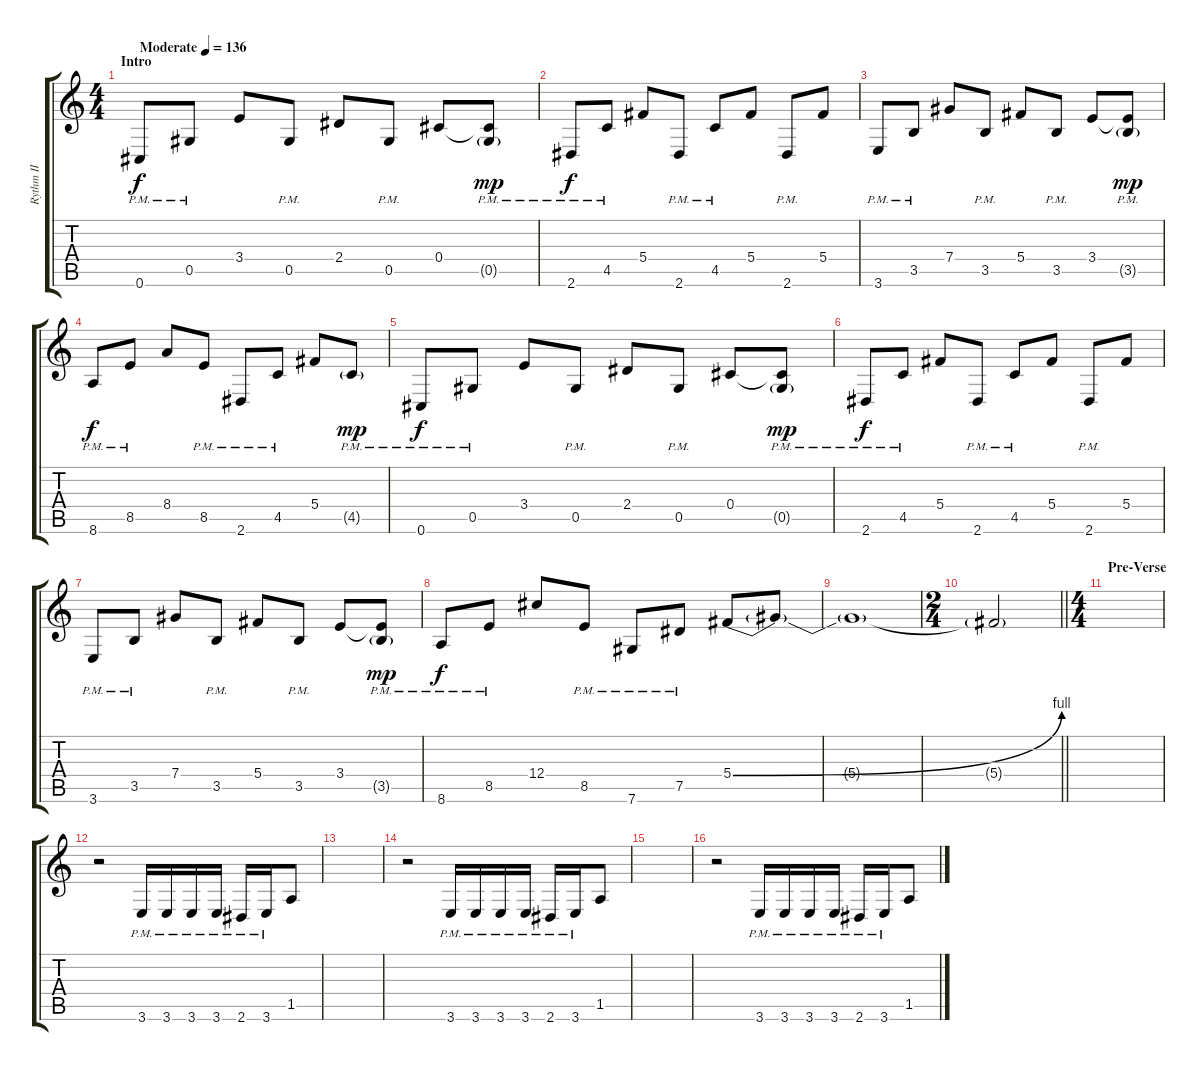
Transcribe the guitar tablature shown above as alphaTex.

\track ("Rythm II" "Rythm II") {instrument overdrivenguitar}
\staff {score tabs}
\tuning (Eb4 Bb3 Gb3 Db3 Ab2 Db2) {hide}
\ts (4 4)
\section ("" "Intro")
\tempo (136 "Moderate")
\clef g2
\ks c
0.6{pm}.8{dy f instrument overdrivenguitar} 0.5{pm}.8 3.4.8 0.5{pm}.8 2.4.8 0.5{pm}.8 0.4.8 (0.4{t} 0.5{g pm}).8{dy mp} |
2.6{pm}.8{dy f} 4.5{pm}.8 5.4.8 2.6{pm}.8 4.5{pm}.8 5.4.8 2.6{pm}.8 5.4.8 |
3.6{pm}.8 3.5{pm}.8 7.4.8 3.5{pm}.8 5.4.8 3.5{pm}.8 3.4.8 (3.4{t} 3.5{g pm}).8{dy mp} |
8.6{pm}.8{dy f} 8.5{pm}.8 8.4.8 8.5{pm}.8 2.6{pm}.8 4.5{pm}.8 5.4.8 4.5{g pm}.8{dy mp} |
0.6{pm}.8{dy f} 0.5{pm}.8 3.4.8 0.5{pm}.8 2.4.8 0.5{pm}.8 0.4.8 (0.4{t} 0.5{g pm}).8{dy mp} |
2.6{pm}.8{dy f} 4.5{pm}.8 5.4.8 2.6{pm}.8 4.5{pm}.8 5.4.8 2.6{pm}.8 5.4.8 |
3.6{pm}.8 3.5{pm}.8 7.4.8 3.5{pm}.8 5.4.8 3.5{pm}.8 3.4.8 (3.4{t} 3.5{g pm}).8{dy mp} |
8.6{pm}.8{dy f} 8.5{pm}.8 12.4.8 8.5{pm}.8 7.6{pm}.8 7.5{pm}.8 5.4{be (bend 0 0 60 4)}.8 5.4{t}.8 |
5.4{t}.1 |
\ts (2 4)
\barLineRight lightlight
5.4{t}.2 |
\ts (4 4)
\section ("" "Pre-Verse")
|
r.2 3.6{pm}.16 3.6{pm}.16 3.6{pm}.16 3.6{pm}.16 2.6{pm}.16 3.6{pm}.16 1.5.8 |
|
r.2 3.6{pm}.16 3.6{pm}.16 3.6{pm}.16 3.6{pm}.16 2.6{pm}.16 3.6{pm}.16 1.5.8 |
|
r.2 3.6{pm}.16 3.6{pm}.16 3.6{pm}.16 3.6{pm}.16 2.6{pm}.16 3.6{pm}.16 1.5.8
